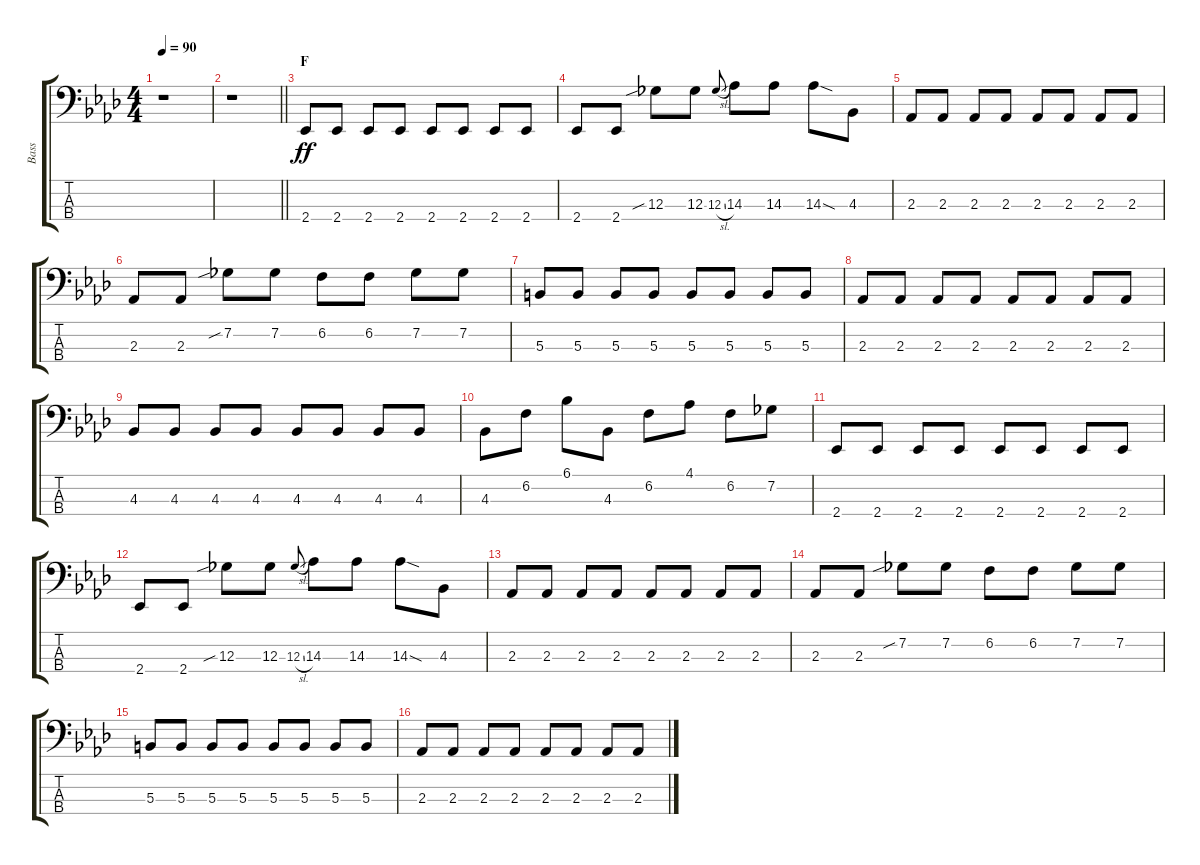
\track ("Bass" "Bass") {instrument electricbasspick}
\staff {score tabs}
\tuning (E2 B1 Gb1 Db1) {hide}
\ts (4 4)
\tempo 90
\clef f4
\ks ab
r.1{dy ff} |
\barLineRight lightlight
r.1 |
\section ("" "F")
2.4.8 2.4.8 2.4.8 2.4.8 2.4.8 2.4.8 2.4.8 2.4.8 |
2.4.8 2.4.8 12.3{sib}.8 12.3.8 12.3{sl}.8{gr onbeat} 14.3.8 14.3.8 14.3{sod}.8 4.3.8 |
2.3.8 2.3.8 2.3.8 2.3.8 2.3.8 2.3.8 2.3.8 2.3.8 |
2.3.8 2.3.8 7.2{sib}.8 7.2.8 6.2.8 6.2.8 7.2.8 7.2.8 |
5.3.8 5.3.8 5.3.8 5.3.8 5.3.8 5.3.8 5.3.8 5.3.8 |
2.3.8 2.3.8 2.3.8 2.3.8 2.3.8 2.3.8 2.3.8 2.3.8 |
4.3.8 4.3.8 4.3.8 4.3.8 4.3.8 4.3.8 4.3.8 4.3.8 |
4.3.8 6.2.8 6.1.8 4.3.8 6.2.8 4.1.8 6.2.8 7.2.8 |
2.4.8 2.4.8 2.4.8 2.4.8 2.4.8 2.4.8 2.4.8 2.4.8 |
2.4.8 2.4.8 12.3{sib}.8 12.3.8 12.3{sl}.8{gr onbeat} 14.3.8 14.3.8 14.3{sod}.8 4.3.8 |
2.3.8 2.3.8 2.3.8 2.3.8 2.3.8 2.3.8 2.3.8 2.3.8 |
2.3.8 2.3.8 7.2{sib}.8 7.2.8 6.2.8 6.2.8 7.2.8 7.2.8 |
5.3.8 5.3.8 5.3.8 5.3.8 5.3.8 5.3.8 5.3.8 5.3.8 |
2.3.8 2.3.8 2.3.8 2.3.8 2.3.8 2.3.8 2.3.8 2.3.8
